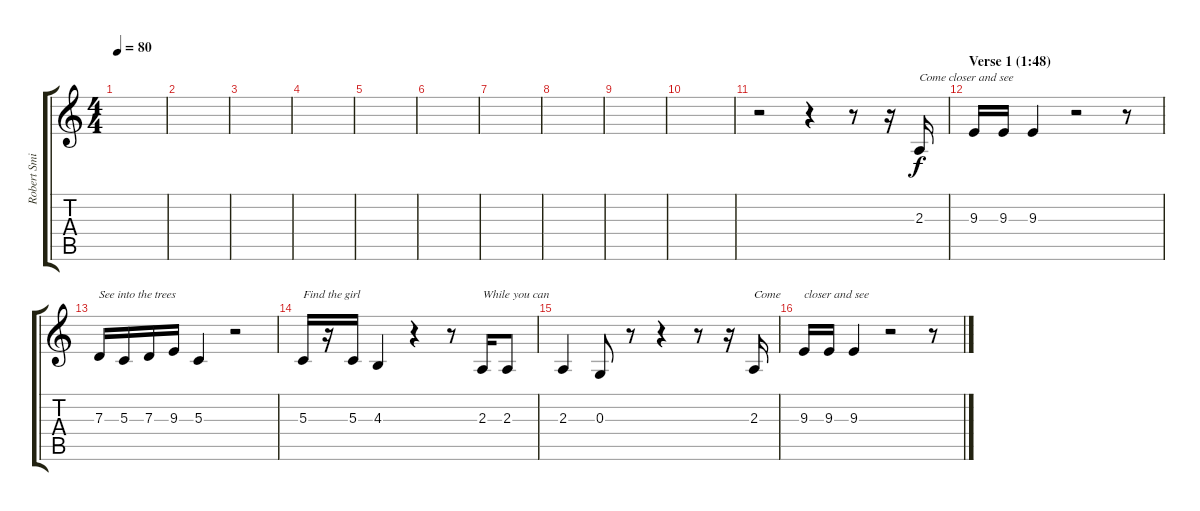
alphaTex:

\track ("Robert Smith (voice)" "Robert Smi") {instrument flute}
\staff {score tabs}
\tuning (E4 B3 G3 D3 A2 E2) {hide}
\ts (4 4)
\tempo 80
\clef g2
\ks c
|
|
|
|
|
|
|
|
|
|
r.2 r.4 r.8 r.16 2.3.16{txt "Come closer and see"} |
\section ("" "Verse 1 (1:48)")
9.3.16 9.3.16 9.3.4 r.2 r.8 |
7.3.16{txt "See into the trees"} 5.3.16 7.3.16 9.3.16 5.3.4 r.2 |
5.3.16{txt "Find the girl"} r.16 5.3.16 4.3.4 r.4 r.8 2.3.16{txt "While you can"} 2.3.8 |
2.3.4 0.3.8 r.8 r.4 r.8 r.16 2.3.16{txt "Come"} |
9.3.16{txt "closer and see"} 9.3.16 9.3.4 r.2 r.8
